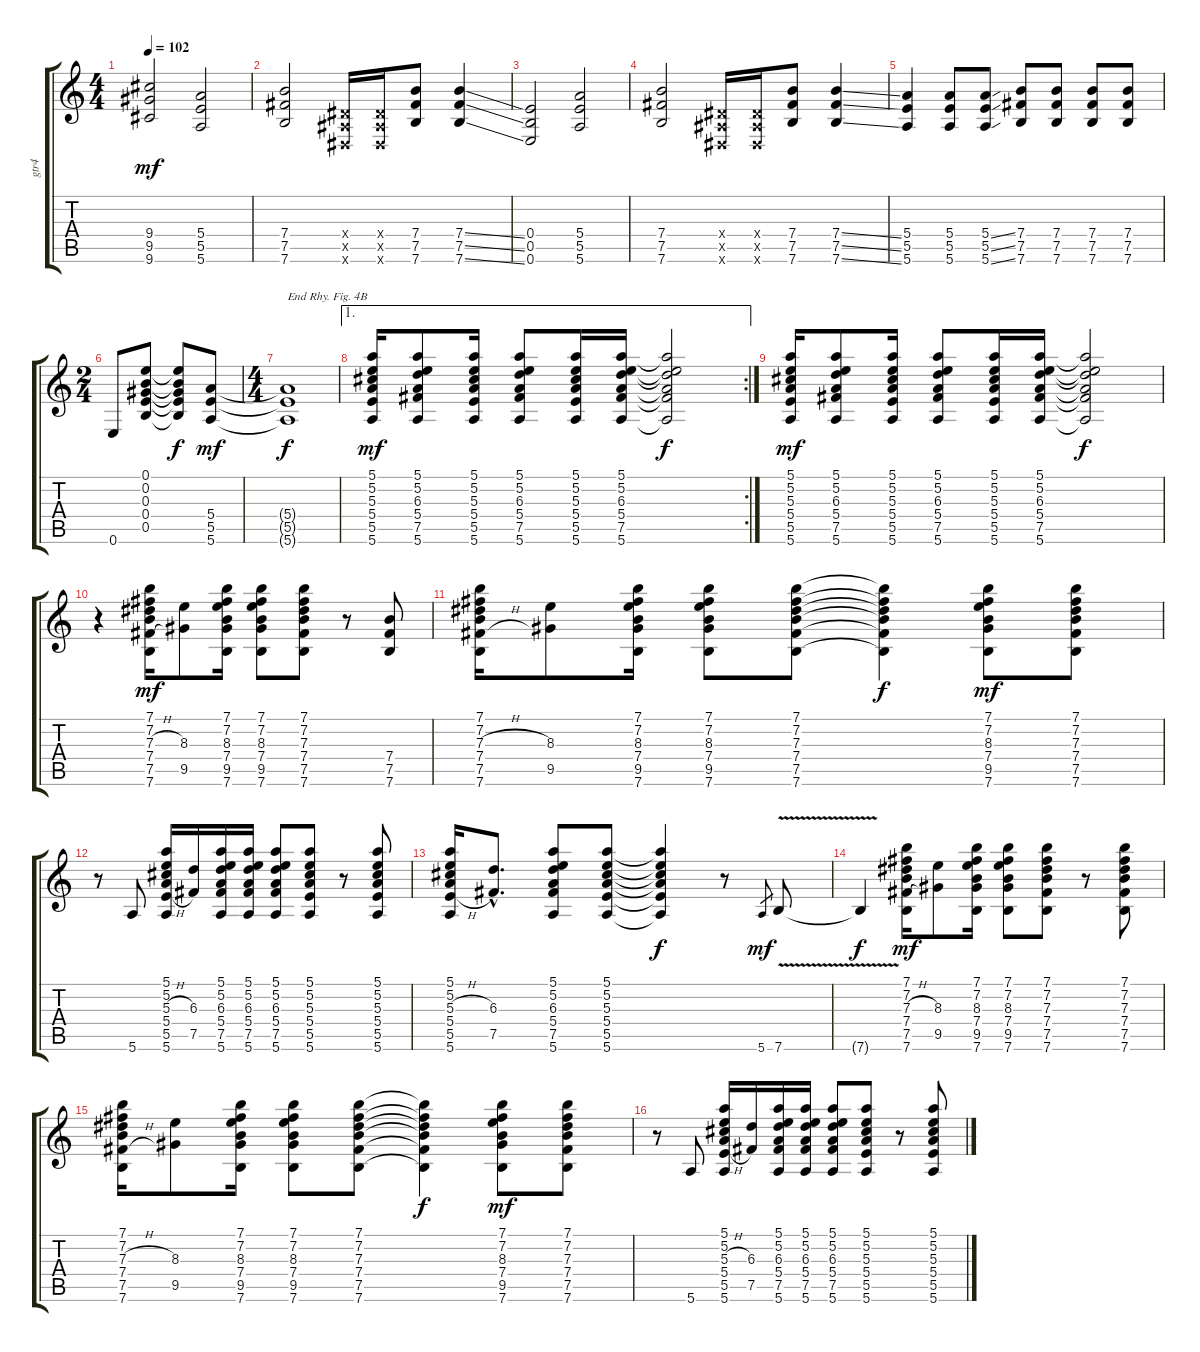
\track ("gtr4" "gtr4") {instrument distortionguitar}
\staff {score tabs}
\tuning (E4 B3 Ab3 E3 B2 E2) {hide}
\ts (4 4)
\tempo 102
\clef g2
\ks c
(9.4 9.5 9.6).2{dy mf} (5.4 5.5 5.6).2 |
(7.4 7.5 7.6).2 (-1.4{x} -1.5{x} -1.6{x}).16 (-1.4{x} -1.5{x} -1.6{x}).16 (7.4 7.5 7.6).8 (7.4{ss} 7.5{ss} 7.6{ss}).4 |
(0.4 0.5 0.6).2 (5.4 5.5 5.6).2 |
(7.4 7.5 7.6).2 (-1.4{x} -1.5{x} -1.6{x}).16 (-1.4{x} -1.5{x} -1.6{x}).16 (7.4 7.5 7.6).8 (7.4{ss} 7.5{ss} 7.6{ss}).4 |
(5.4 5.5 5.6).4 (5.4 5.5 5.6).8 (5.4{ss} 5.5{ss} 5.6{ss}).8 (7.4 7.5 7.6).8 (7.4 7.5 7.6).8 (7.4 7.5 7.6).8 (7.4 7.5 7.6).8 |
\ts (2 4)
0.6.8 (0.1 0.2 0.3 0.4 0.5).8 (0.1{t} 0.2{t} 0.3{t} 0.4{t} 0.5{t}).8{dy f} (5.4 5.5 5.6).8{dy mf} |
\ts (4 4)
(5.4{t} 5.5{t} 5.6{t}).1{txt "End Rhy. Fig. 4B" dy f} |
\ae 1
\rc 2
(5.1 5.2 5.3 5.4 5.5 5.6).16{dy mf} (5.1 5.2 6.3 5.4 7.5 5.6).8 (5.1 5.2 5.3 5.4 5.5 5.6).16 (5.1 5.2 6.3 5.4 7.5 5.6).8 (5.1 5.2 5.3 5.4 5.5 5.6).16 (5.1 5.2 6.3 5.4 7.5 5.6).16 (5.1{t} 5.2{t} 6.3{t} 5.4{t} 7.5{t} 5.6{t}).2{dy f} |
(5.1 5.2 5.3 5.4 5.5 5.6).16{dy mf} (5.1 5.2 6.3 5.4 7.5 5.6).8 (5.1 5.2 5.3 5.4 5.5 5.6).16 (5.1 5.2 6.3 5.4 7.5 5.6).8 (5.1 5.2 5.3 5.4 5.5 5.6).16 (5.1 5.2 6.3 5.4 7.5 5.6).16 (5.1{t} 5.2{t} 6.3{t} 5.4{t} 7.5{t} 5.6{t}).2{dy f} |
r.4 (7.1 7.2 7.3{h} 7.4 7.5{h} 7.6).16{dy mf} (8.3 9.5).8 (7.1 7.2 8.3 7.4 9.5 7.6).16 (7.1 7.2 8.3 7.4 9.5 7.6).8 (7.1 7.2 7.3 7.4 7.5 7.6).8 r.8 (7.4 7.5 7.6).8 |
(7.1 7.2 7.3{h} 7.4 7.5{h} 7.6).16 (8.3 9.5).8 (7.1 7.2 8.3 7.4 9.5 7.6).16 (7.1 7.2 8.3 7.4 9.5 7.6).8 (7.1 7.2 7.3 7.4 7.5 7.6).8 (7.1{t} 7.2{t} 7.3{t} 7.4{t} 7.5{t} 7.6{t}).4{dy f} (7.1 7.2 8.3 7.4 9.5 7.6).8{dy mf} (7.1 7.2 7.3 7.4 7.5 7.6).8 |
r.8 5.6.8 (5.1 5.2 5.3{h} 5.4 5.5{h} 5.6).16 (6.3 7.5).16 (5.1 5.2 6.3 5.4 7.5 5.6).16 (5.1 5.2 6.3 5.4 7.5 5.6).16 (5.1 5.2 6.3 5.4 7.5 5.6).8 (5.1 5.2 5.3 5.4 5.5 5.6).8 r.8 (5.1 5.2 5.3 5.4 5.5 5.6).8 |
(5.1 5.2 5.3{h} 5.4 5.5{h} 5.6).16 (6.3{hac} 7.5{hac}).8{d} (5.1 5.2 6.3 5.4 7.5 5.6).8 (5.1 5.2 5.3 5.4 5.5 5.6).8 (5.1{t} 5.2{t} 5.3{t} 5.4{t} 5.5{t} 5.6{t}).4{dy f} r.8 5.6.8{gr dy mf} 7.6{v}.8 |
7.6{t}.4{dy f} (7.1 7.2 7.3{h} 7.4 7.5{h} 7.6).16{dy mf} (8.3 9.5).8 (7.1 7.2 8.3 7.4 9.5 7.6).16 (7.1 7.2 8.3 7.4 9.5 7.6).8 (7.1 7.2 7.3 7.4 7.5 7.6).8 r.8 (7.1 7.2 7.3 7.4 7.5 7.6).8 |
(7.1 7.2 7.3{h} 7.4 7.5{h} 7.6).16 (8.3 9.5).8 (7.1 7.2 8.3 7.4 9.5 7.6).16 (7.1 7.2 8.3 7.4 9.5 7.6).8 (7.1 7.2 7.3 7.4 7.5 7.6).8 (7.1{t} 7.2{t} 7.3{t} 7.4{t} 7.5{t} 7.6{t}).4{dy f} (7.1 7.2 8.3 7.4 9.5 7.6).8{dy mf} (7.1 7.2 7.3 7.4 7.5 7.6).8 |
r.8 5.6.8 (5.1 5.2 5.3{h} 5.4 5.5{h} 5.6).16 (6.3 7.5).16 (5.1 5.2 6.3 5.4 7.5 5.6).16 (5.1 5.2 6.3 5.4 7.5 5.6).16 (5.1 5.2 6.3 5.4 7.5 5.6).8 (5.1 5.2 5.3 5.4 5.5 5.6).8 r.8 (5.1 5.2 5.3 5.4 5.5 5.6).8
